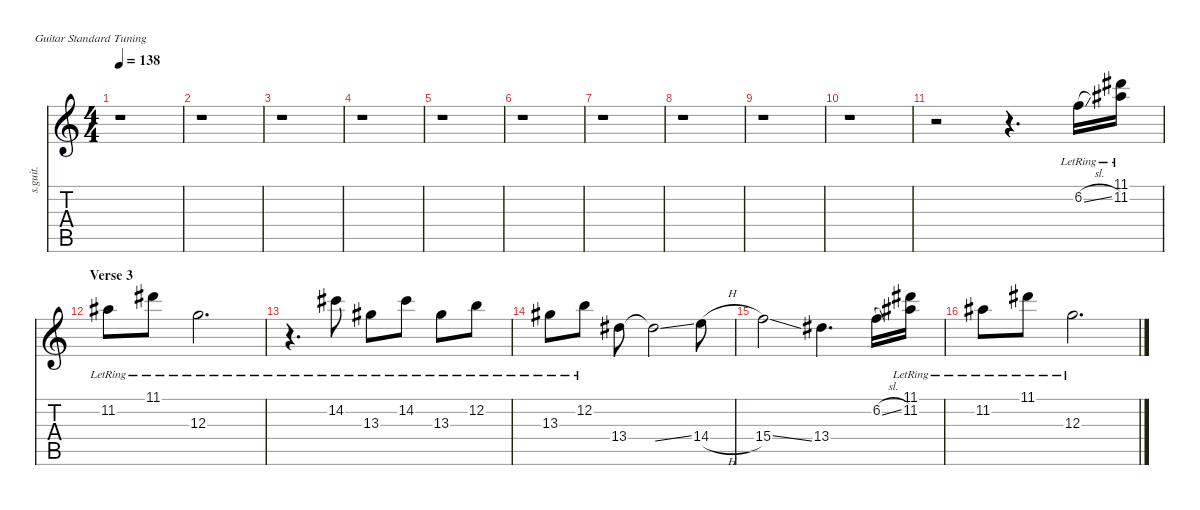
\defaultSystemsLayout 4
\hideDynamics
\bracketExtendMode nobrackets
\track ("Noodle | Electric Guitar (Jazz)" "s.guit.") {instrument electricguitarjazz}
\staff {score tabs}
\tuning (E4 B3 G3 D3 A2 E2)
\ts (4 4)
\tempo 138
\clef g2
\ks c
r.1{dy f} |
r.1 |
r.1 |
r.1 |
r.1 |
r.1 |
r.1 |
r.1 |
r.1 |
r.1 |
r.2 r.4{d} 6.2{sl lr}.16 (11.1{lr acc #} 11.2{lr acc #}).16 |
\section ("" "Verse 3")
11.2{lr acc #}.8{dy mf} 11.1{lr acc #}.8 12.3{lr}.2{d dy mp} |
r.4{d} 14.2{lr acc #}.8{dy ff} 13.3{lr acc #}.8{dy mp} 14.2{lr acc #}.8{dy mf} 13.3{lr acc #}.8{dy mp} 12.2{lr}.8{dy ff} |
13.3{lr acc #}.8{dy mf} 12.2{lr}.8 13.4{acc #}.8 13.4{ss t acc #}.2{dy ff} 14.4{h}.8{dy f} |
15.4{ss}.2 13.4{acc #}.4{d} 6.2{sl}.16{dy mp} (11.1{lr acc #} 11.2{lr acc #}).16 |
11.2{lr acc #}.8{dy mf} 11.1{lr acc #}.8 12.3{lr}.2{d dy mp}
